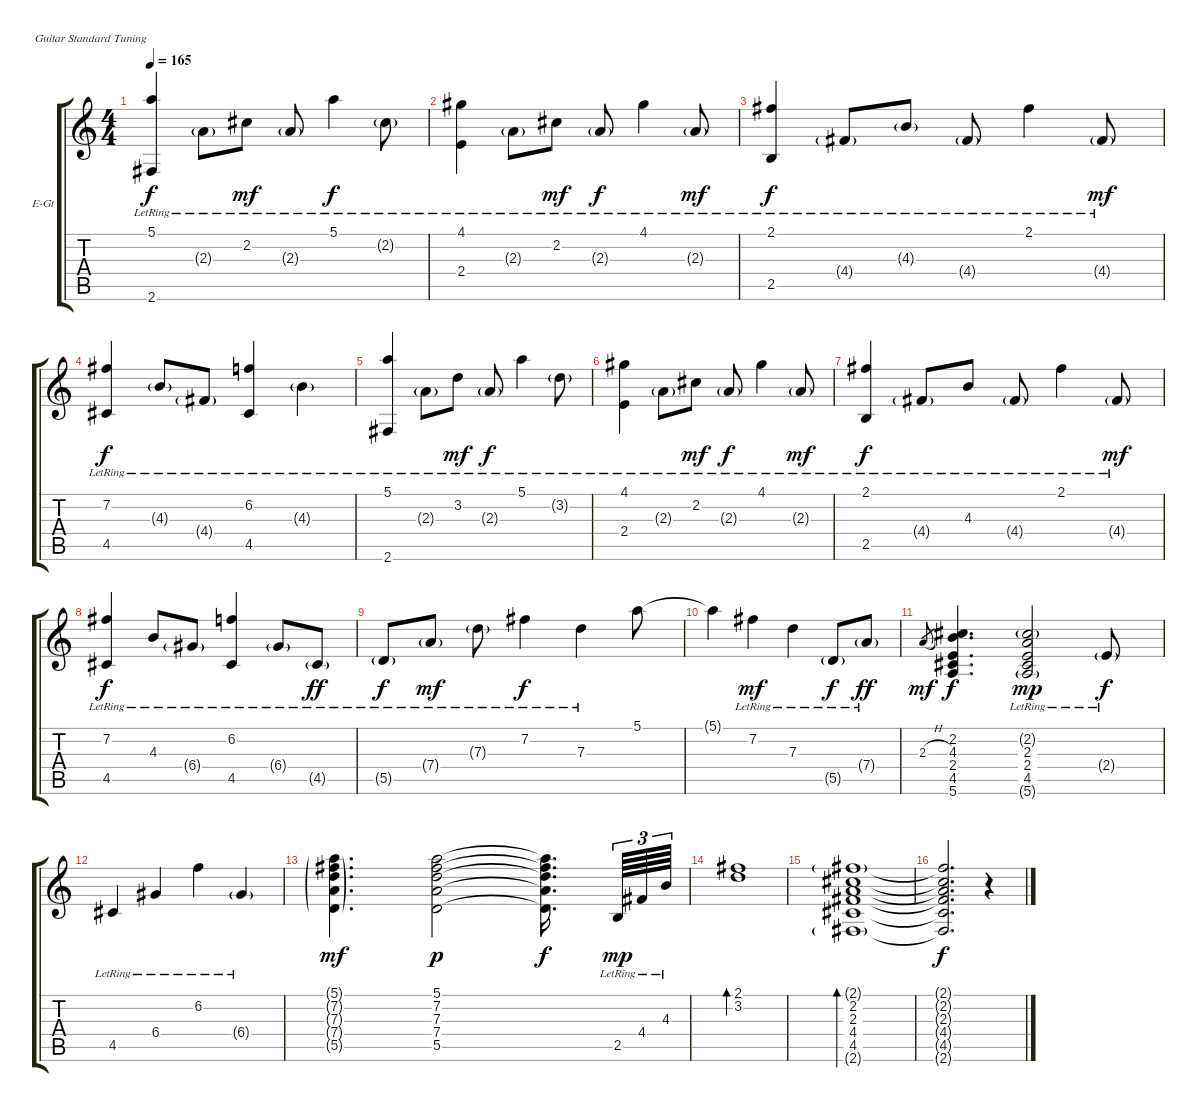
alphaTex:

\defaultSystemsLayout 4
\bracketExtendMode groupsimilarinstruments
\firstSystemTrackNameOrientation horizontal
\otherSystemsTrackNameOrientation horizontal
\track ("Electric Guitar" "E-Gt") {instrument electricguitarclean}
\staff {score tabs}
\tuning (E4 B3 G3 D3 A2 E2)
\ts (4 4)
\tempo 165
\clef g2
\ks c
(5.1{lr} 2.6{lr}).4{dy f} 2.3{g lr}.8 2.2{lr}.8{dy mf} 2.3{g lr}.8 5.1{lr}.4{dy f} 2.2{g lr}.8 |
(4.1{lr} 2.4{lr}).4 2.3{g lr}.8 2.2{lr}.8{dy mf} 2.3{g lr}.8{dy f} 4.1{lr}.4 2.3{g lr}.8{dy mf} |
(2.1{lr} 2.5{lr}).4{dy f} 4.4{g lr}.8 4.3{g lr}.8 4.4{g lr}.8 2.1{lr}.4 4.4{g lr}.8{dy mf} |
(7.2{lr} 4.5{lr}).4{dy f} 4.3{g lr}.8 4.4{g lr}.8 (6.2{lr} 4.5{lr}).4 4.3{g lr}.4 |
(5.1{lr} 2.6{lr}).4 2.3{g lr}.8 3.2{lr}.8{dy mf} 2.3{g lr}.8{dy f} 5.1{lr}.4 3.2{g lr}.8 |
(4.1{lr} 2.4{lr}).4 2.3{g lr}.8 2.2{lr}.8{dy mf} 2.3{g lr}.8{dy f} 4.1{lr}.4 2.3{g lr}.8{dy mf} |
(2.1{lr} 2.5{lr}).4{dy f} 4.4{g lr}.8 4.3{lr}.8 4.4{g lr}.8 2.1{lr}.4 4.4{g lr}.8{dy mf} |
(7.2{lr} 4.5{lr}).4{dy f} 4.3{lr}.8 6.4{g lr}.8 (6.2{lr} 4.5{lr}).4 6.4{g lr}.8 4.5{g lr}.8{dy ff} |
5.5{g lr}.8{dy f} 7.4{g lr}.8{dy mf} 7.3{g lr}.8 7.2{lr}.4{dy f} 7.3{lr}.4 5.1.8 |
5.1{t}.4 7.2{lr}.4{dy mf} 7.3{lr}.4 5.5{g lr}.8{dy f} 7.4{g lr}.8{dy ff} |
2.3{h}.8{gr dy mf} (2.2 4.3 2.4 4.5 5.6).4{d dy f} (2.2{g lr} 2.3{lr} 2.4 4.5{lr} 5.6{g lr}).2{dy mp} 2.4{g lr}.8{dy f} |
4.5{lr}.4 6.4{lr}.4 6.2{lr}.4 6.4{g lr}.4 |
(5.1{g} 7.2{g} 7.3{g} 7.4{g} 5.5{g}).4{d dy mf} (5.1 7.2 7.3 7.4 5.5).2{dy p} (5.1{t} 7.2{t} 7.3{t} 7.4{t} 5.5{t}).16{d dy f} 2.5{lr}.64{tu (3 2) dy mp} 4.4{lr}.64{tu (3 2)} 4.3{lr}.64{tu (3 2)} |
(2.1 3.2).1{bd 30} |
(2.1{g} 2.2 2.3 4.4 4.5 2.6{g}).1{bd 240} |
(2.1{t} 2.2{t} 2.3{t} 4.4{t} 4.5{t} 2.6{t}).2{d dy f} r.4
